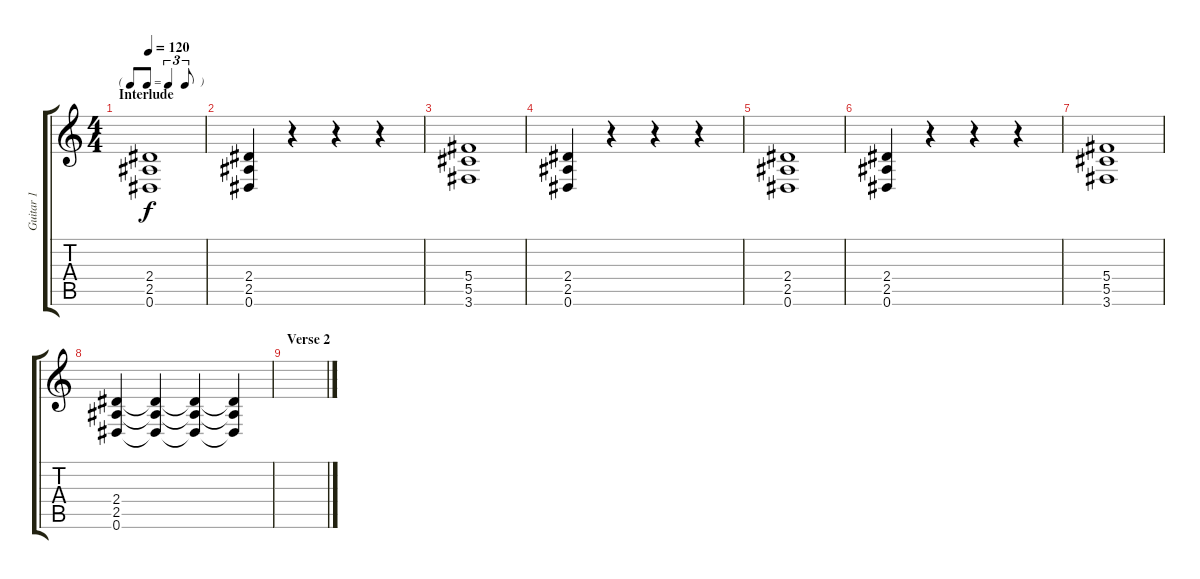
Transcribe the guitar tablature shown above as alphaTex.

\track ("Guitar 1" "Guitar 1") {instrument distortionguitar}
\staff {score tabs}
\tuning (Eb4 Bb3 Gb3 Db3 Ab2 Eb2) {hide}
\ts (4 4)
\tf triplet8th
\section ("" "Interlude")
\tempo 120
\clef g2
\ks c
(2.4 2.5 0.6).1{dy f} |
(2.4 2.5 0.6).4 r.4 r.4 r.4 |
(5.4 5.5 3.6).1 |
(2.4 2.5 0.6).4 r.4 r.4 r.4 |
(2.4 2.5 0.6).1 |
(2.4 2.5 0.6).4 r.4 r.4 r.4 |
(5.4 5.5 3.6).1 |
(2.4 2.5 0.6).4 (2.4{t} 2.5{t} 0.6{t}).4 (2.4{t} 2.5{t} 0.6{t}).4 (2.4{t} 2.5{t} 0.6{t}).4 |
\section ("" "Verse 2")
